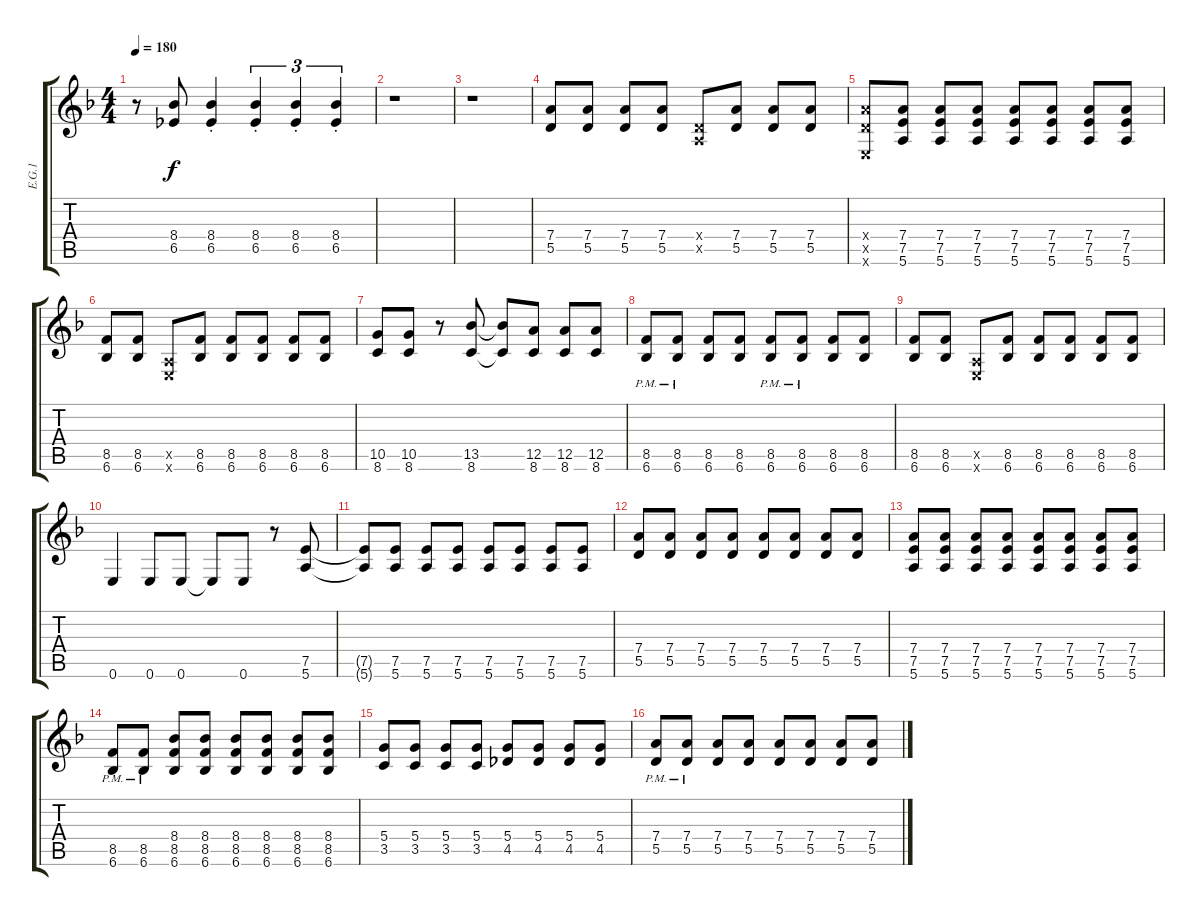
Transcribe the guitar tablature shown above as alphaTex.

\track ("E.G.1" "E.G.1") {instrument distortionguitar}
\staff {score tabs}
\tuning (E4 B3 G3 D3 A2 E2) {hide}
\ts (4 4)
\tempo 180
\clef g2
\ks f
r.8{dy f} (8.4 6.5).8 (8.4{st} 6.5{st}).4 (8.4{st} 6.5{st}).4{tu (3 2)} (8.4{st} 6.5{st}).4{tu (3 2)} (8.4{st} 6.5{st}).4{tu (3 2)} |
r.1 |
r.1 |
(7.4 5.5).8 (7.4 5.5).8 (7.4 5.5).8 (7.4 5.5).8 (0.4{x} 0.5{x}).8 (7.4 5.5).8 (7.4 5.5).8 (7.4 5.5).8 |
(7.4{x} 5.5{x} 0.6{x}).8 (7.4 7.5 5.6).8 (7.4 7.5 5.6).8 (7.4 7.5 5.6).8 (7.4 7.5 5.6).8 (7.4 7.5 5.6).8 (7.4 7.5 5.6).8 (7.4 7.5 5.6).8 |
(8.5 6.6).8 (8.5 6.6).8 (0.5{x} 0.6{x}).8 (8.5 6.6).8 (8.5 6.6).8 (8.5 6.6).8 (8.5 6.6).8 (8.5 6.6).8 |
(10.5 8.6).8 (10.5 8.6).8 r.8 (13.5 8.6).8 (13.5{t} 8.6{t}).8 (12.5 8.6).8 (12.5 8.6).8 (12.5 8.6).8 |
(8.5{pm} 6.6{pm}).8 (8.5{pm} 6.6{pm}).8 (8.5 6.6).8 (8.5 6.6).8 (8.5{pm} 6.6{pm}).8 (8.5{pm} 6.6{pm}).8 (8.5 6.6).8 (8.5 6.6).8 |
(8.5 6.6).8 (8.5 6.6).8 (0.5{x} 0.6{x}).8 (8.5 6.6).8 (8.5 6.6).8 (8.5 6.6).8 (8.5 6.6).8 (8.5 6.6).8 |
0.6.4 0.6.8 0.6.8 0.6{t}.8 0.6.8 r.8 (7.5 5.6).8 |
(7.5{t} 5.6{t}).8 (7.5 5.6).8 (7.5 5.6).8 (7.5 5.6).8 (7.5 5.6).8 (7.5 5.6).8 (7.5 5.6).8 (7.5 5.6).8 |
(7.4 5.5).8 (7.4 5.5).8 (7.4 5.5).8 (7.4 5.5).8 (7.4 5.5).8 (7.4 5.5).8 (7.4 5.5).8 (7.4 5.5).8 |
(7.4 7.5 5.6).8 (7.4 7.5 5.6).8 (7.4 7.5 5.6).8 (7.4 7.5 5.6).8 (7.4 7.5 5.6).8 (7.4 7.5 5.6).8 (7.4 7.5 5.6).8 (7.4 7.5 5.6).8 |
(8.5{pm} 6.6{pm}).8 (8.5{pm} 6.6{pm}).8 (8.4 8.5 6.6).8 (8.4 8.5 6.6).8 (8.4 8.5 6.6).8 (8.4 8.5 6.6).8 (8.4 8.5 6.6).8 (8.4 8.5 6.6).8 |
(5.4 3.5).8 (5.4 3.5).8 (5.4 3.5).8 (5.4 3.5).8 (5.4 4.5).8 (5.4 4.5).8 (5.4 4.5).8 (5.4 4.5).8 |
(7.4{pm} 5.5{pm}).8 (7.4{pm} 5.5{pm}).8 (7.4 5.5).8 (7.4 5.5).8 (7.4 5.5).8 (7.4 5.5).8 (7.4 5.5).8 (7.4 5.5).8
